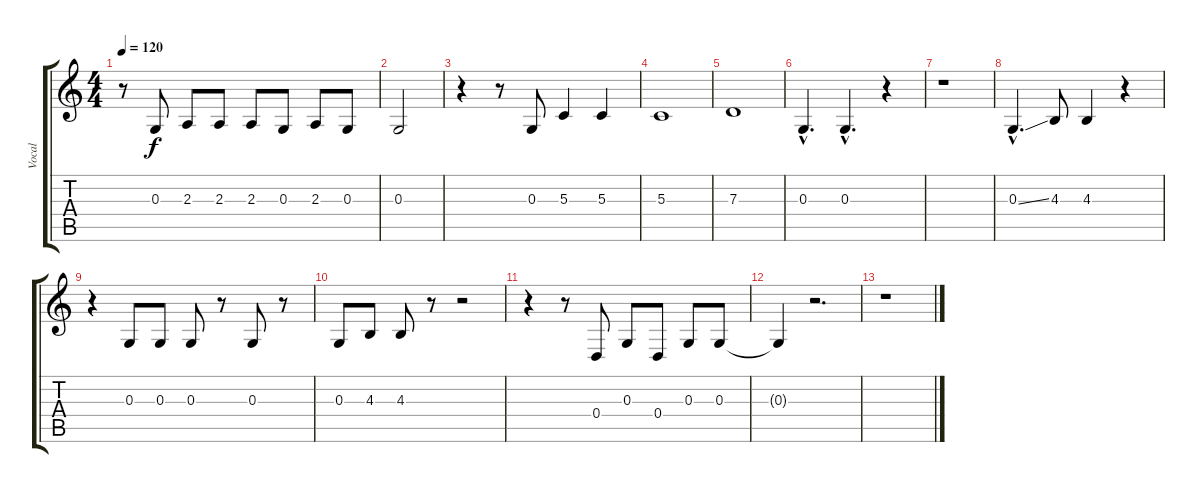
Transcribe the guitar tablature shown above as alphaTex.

\track ("Vocal" "Vocal") {instrument choiraahs}
\staff {score tabs}
\tuning (E4 B3 G3 D3 A2 E2) {hide}
\ts (4 4)
\tempo 120
\clef g2
\ks c
r.8{dy f} 0.3.8 2.3.8 2.3.8 2.3.8 0.3.8 2.3.8 0.3.8 |
0.3.2 |
r.4 r.8 0.3.8 5.3.4 5.3.4 |
5.3.1 |
7.3.1 |
0.3{hac}.4{d} 0.3{hac}.4{d} r.4 |
r.1 |
0.3{ss hac}.4{d} 4.3.8 4.3.4 r.4 |
r.4 0.3.8 0.3.8 0.3.8 r.8 0.3.8 r.8 |
0.3.8 4.3.8 4.3.8 r.8 r.2 |
r.4 r.8 0.4.8 0.3.8 0.4.8 0.3.8 0.3.8 |
0.3{t}.4 r.2{d} |
r.1
